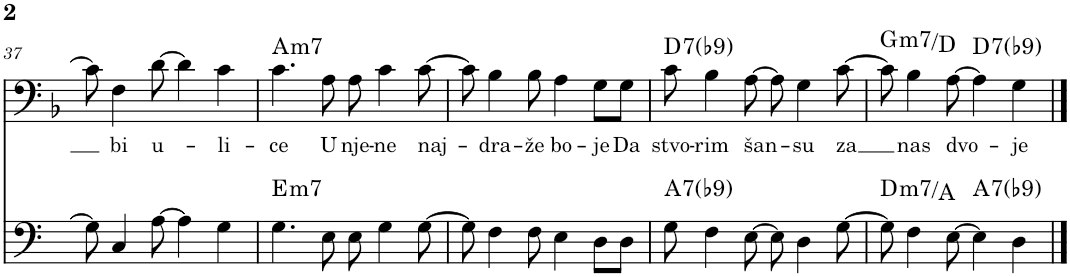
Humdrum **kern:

**kern	**kern	**text	**harte
*part2	*part1	*part1	*part1
*staff2	*staff1	*staff1	*
*I"Piano	*I"Piano	*	*
*I'Pno	*I'Pno	*	*
!!LO:PB:g=z
*clefF4	*clefF4	*	*
*Trd-3c-5	*	*	*
*k[]	*k[b-]	*	*
*M4/4	*M4/4	*	*
=37	=37	=37	=37
!	!	!	!LO:H:kt=N.C.
8G\]	8c\]	.	N
!	!	!LO:LY:b	!
4C/	4F\	bi	.
!	!	!LO:LY:b	!
[8A\	[8d\	u-	.
4A\]	4d\]	.	.
!	!	!LO:LY:b	!
4G\	4c\	-li-	.
=38	=38	=38	=38
!	!	!LO:LY:b	!LO:H:kt=m7
4.G\	4.c\	-ce	A:min7
!	!	!LO:LY:b	!
8E\	8A\	U	.
!	!	!LO:LY:b	!
8E\	8A\	nje-	.
!	!	!LO:LY:b	!
4G\	4c\	-ne	.
!	!	!LO:LY:b	!
[8G\	[8c\	naj-	.
=39	=39	=39	=39
!	!	!	!LO:H:kt=N.C.
8G\]	8c\]	.	N
!	!	!LO:LY:b	!
4F\	4B-\	-dra-	.
!	!	!LO:LY:b	!
8F\	8B-\	-že	.
!	!	!LO:LY:b	!
4E\	4A\	bo-	.
!	!	!LO:LY:b	!
8D\L	8G\L	-je	.
!	!	!LO:LY:b	!
8D\J	8G\J	Da	.
=40	=40	=40	=40
!	!	!LO:LY:b	!LO:H:kt=7
8G\	8c\	stvo-	D:7(b9)
!	!	!LO:LY:b	!
4F\	4B-\	-rim	.
!	!	!LO:LY:b	!
[8E\	[8A\	šan-	.
8E\]	8A\]	.	.
!	!	!LO:LY:b	!
4D\	4G\	-su	.
!	!	!LO:LY:b	!
[8G\	[8c\	za	.
=41	=41	=41	=41
!	!	!	!LO:H:kt=m7
8G\]	8c\]	.	G:min7/5
!	!	!LO:LY:b	!
4F\	4B-\	nas	.
!	!	!LO:LY:b	!
[8E\	[8A\	dvo-	.
!	!	!	!LO:H:kt=7
4E\]	4A\]	.	D:7(b9)
!	!	!LO:LY:b	!
4D\	4G\	-je	.
==	==	==	==
*-	*-	*-	*-
